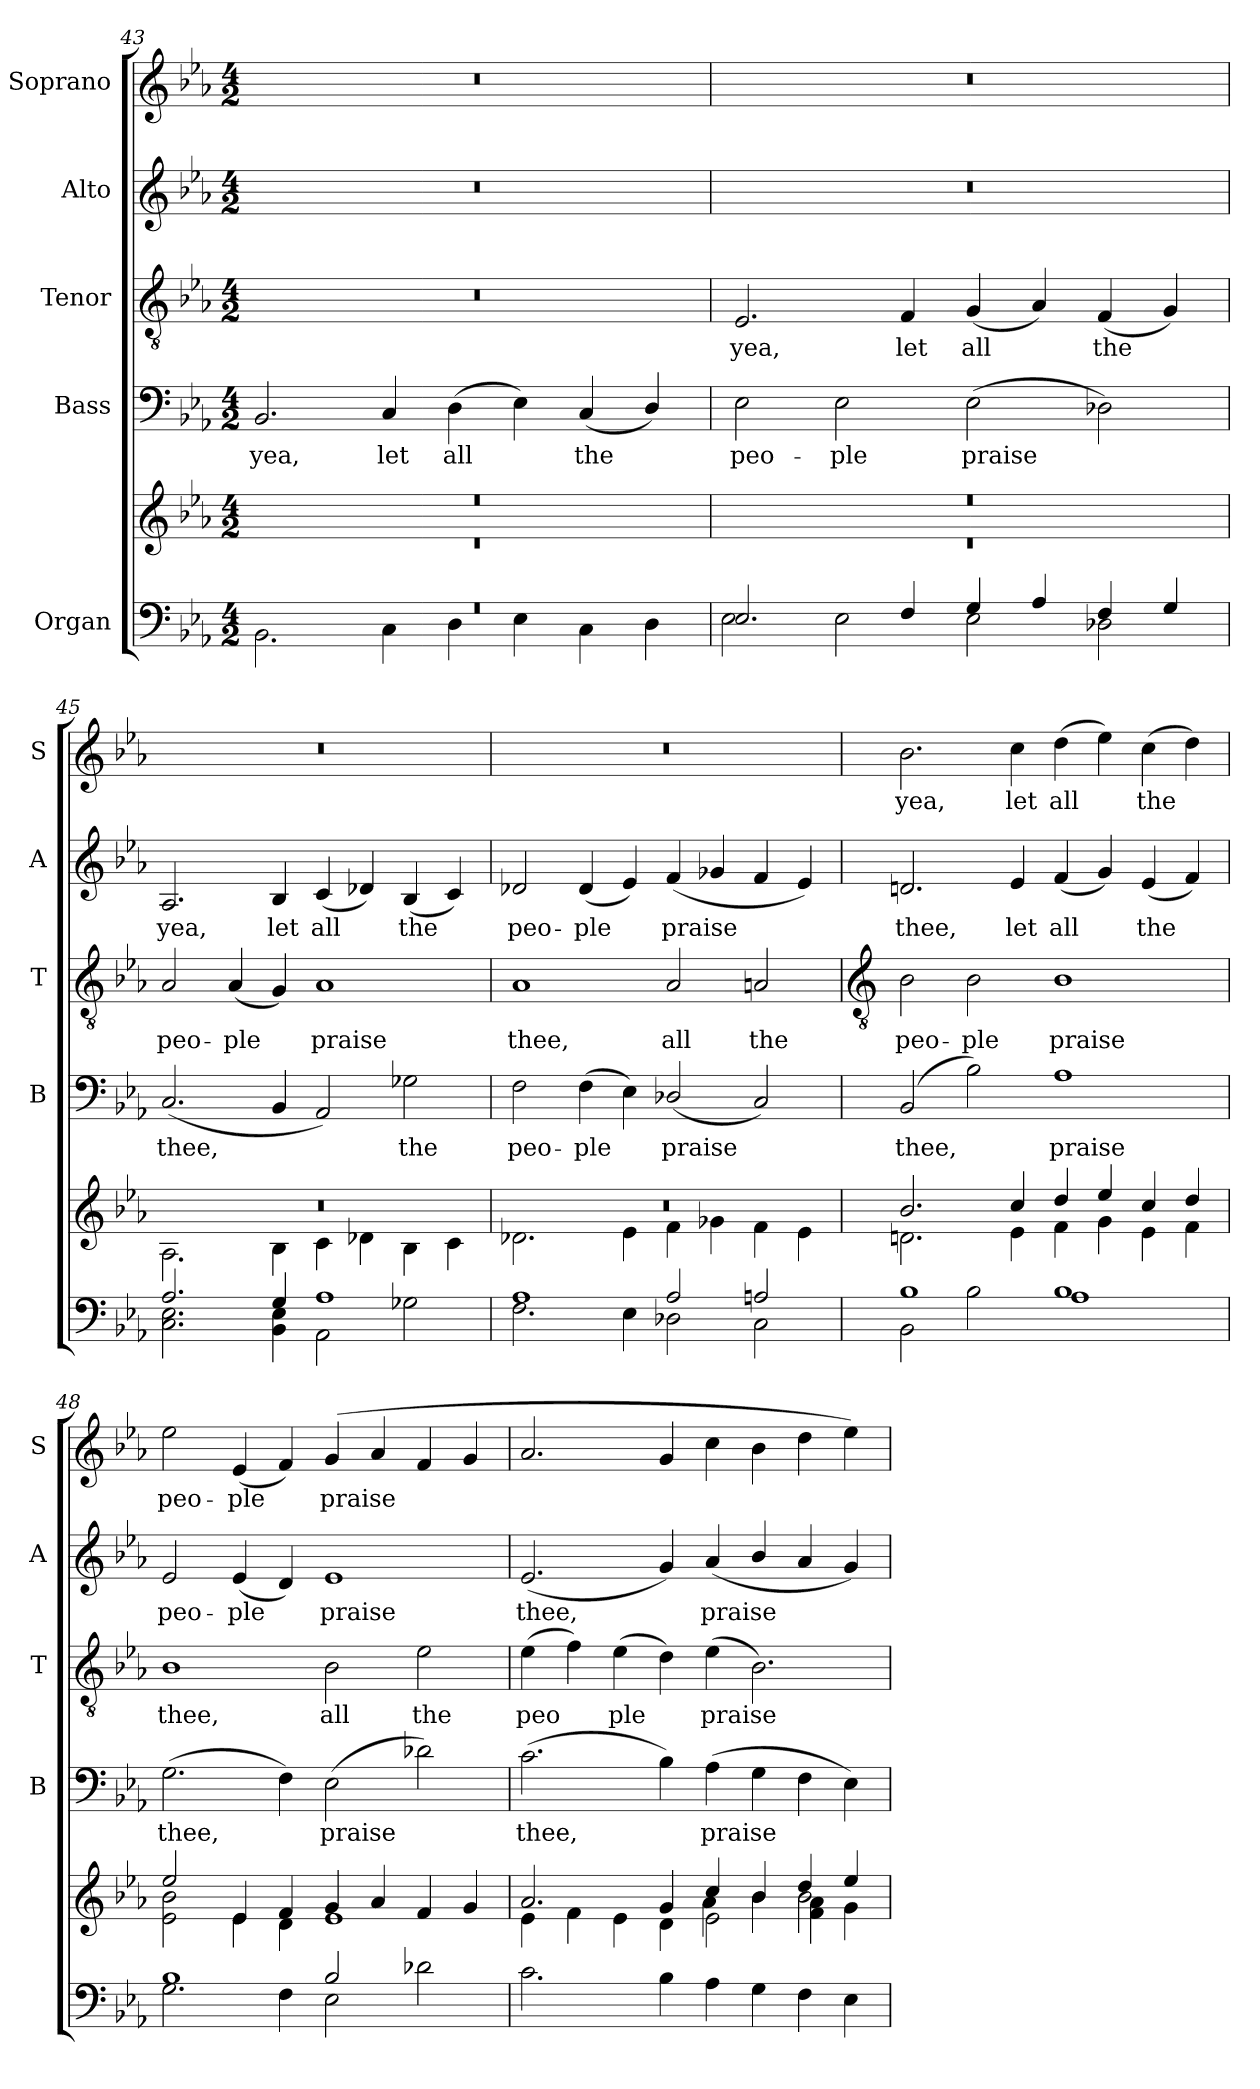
**kern	**kern	**kern	**text	**kern	**text	**kern	**text	**kern	**text
*part5	*part5	*part4	*part4	*part3	*part3	*part2	*part2	*part1	*part1
*staff6	*staff5	*staff4	*staff4	*staff3	*staff3	*staff2	*staff2	*staff1	*staff1
*I"Organ	*	*I"Bass	*	*I"Tenor	*	*I"Alto	*	*I"Soprano	*
*	*	*I'B	*	*I'T	*	*I'A	*	*I'S	*
!!LO:LB:g=z
*clefF4	*clefG2	*clefF4	*	*clefGv2	*	*clefG2	*	*clefG2	*
*k[b-e-a-]	*k[b-e-a-]	*k[b-e-a-]	*	*k[b-e-a-]	*	*k[b-e-a-]	*	*k[b-e-a-]	*
*E-:	*E-:	*E-:	*	*E-:	*	*E-:	*	*E-:	*
*M4/2	*M4/2	*M4/2	*	*M4/2	*	*M4/2	*	*M4/2	*
=43	=43	=43	=43	=43	=43	=43	=43	=43	=43
*^	*^	*	*	*	*	*	*	*	*
!	!	!	!	!	!LO:LY:b	!	!	!	!	!	!
0r	2.BB-\	0r	0r	2.BB-	yea,	0r	.	0r	.	0r	.
!	!	!	!	!	!LO:LY:b	!	!	!	!	!	!
.	4C\	.	.	4C	let	.	.	.	.	.	.
!	!	!	!	!	!LO:LY:b	!	!	!	!	!	!
.	4D\	.	.	(>4D	all	.	.	.	.	.	.
.	4E-\	.	.	4E-)	.	.	.	.	.	.	.
!	!	!	!	!	!LO:LY:b	!	!	!	!	!	!
.	4C\	.	.	(<4C	the	.	.	.	.	.	.
.	4D\	.	.	4D/)	.	.	.	.	.	.	.
=44	=44	=44	=44	=44	=44	=44	=44	=44	=44	=44	=44
!	!	!	!	!	!LO:LY:b	!	!LO:LY:b	!	!	!	!
2.E-/	2E-\	0r	0r	2E-	peo-	2.E-	yea,	0r	.	0r	.
!	!	!	!	!	!LO:LY:b	!	!	!	!	!	!
.	2E-\	.	.	2E-	-ple	.	.	.	.	.	.
!	!	!	!	!	!	!	!LO:LY:b	!	!	!	!
4F/	.	.	.	.	.	4F	let	.	.	.	.
!	!	!	!	!	!LO:LY:b	!	!LO:LY:b	!	!	!	!
4G/	2E-\	.	.	(>2E-	praise	(<4G	all	.	.	.	.
4A-/	.	.	.	.	.	4A-)	.	.	.	.	.
!	!	!	!	!	!	!	!LO:LY:b	!	!	!	!
4F/	2D-X\	.	.	2D-X)	.	(<4F	the	.	.	.	.
4G/	.	.	.	.	.	4G)	.	.	.	.	.
=45	=45	=45	=45	=45	=45	=45	=45	=45	=45	=45	=45
!	!	!	!	!	!LO:LY:b	!	!LO:LY:b	!	!LO:LY:b	!	!
2.A-/	2.C\ 2.E-\	0r	2.A-\	(<2.C	thee,	2A-	peo-	2.A-	yea,	0r	.
!	!	!	!	!	!	!	!LO:LY:b	!	!	!	!
.	.	.	.	.	.	(<4A-	-ple	.	.	.	.
!	!	!	!	!	!	!	!	!	!LO:LY:b	!	!
4G/	4BB-\ 4E-\	.	4B-\	4BB-	.	4G)	.	4B-	let	.	.
!	!	!	!	!	!	!	!LO:LY:b	!	!LO:LY:b	!	!
1A-/	2AA-\	.	4c\	2AA-)	.	1A-	praise	(<4c	all	.	.
.	.	.	4d-X\	.	.	.	.	4d-X)	.	.	.
!	!	!	!	!	!LO:LY:b	!	!	!	!LO:LY:b	!	!
.	2G-X\	.	4B-\	2G-X	the	.	.	(<4B-	the	.	.
.	.	.	4c\	.	.	.	.	4c)	.	.	.
=46	=46	=46	=46	=46	=46	=46	=46	=46	=46	=46	=46
!	!	!	!	!	!LO:LY:b	!	!LO:LY:b	!	!LO:LY:b	!	!
1A-/	2.F\	0r	2.d-X\	2F	peo-	1A-	thee,	2d-X	peo-	0r	.
!	!	!	!	!	!LO:LY:b	!	!	!	!LO:LY:b	!	!
.	.	.	.	(>4F	-ple	.	.	(<4d-	-ple	.	.
.	4E-\	.	4e-\	4E-)	.	.	.	4e-)	.	.	.
!	!	!	!	!	!LO:LY:b	!	!LO:LY:b	!	!LO:LY:b	!	!
2A-/	2D-X\	.	4f\	(<2D-X/	praise	2A-	all	(<4f	praise	.	.
.	.	.	4g-X\	.	.	.	.	4g-X	.	.	.
!	!	!	!	!	!	!	!LO:LY:b	!	!	!	!
2An/	2C\	.	4f\	2C)	.	2An	the	4f	.	.	.
.	.	.	4e-\	.	.	.	.	4e-)	.	.	.
*	*	*v	*v	*	*	*	*	*	*	*	*
!!LO:LB:g=z
=47	=47	=47	=47	=47	=47	=47	=47	=47	=47	=47
*	*	*	*	*	*clefGv2	*	*	*	*	*
*	*	*^	*	*	*	*	*	*	*	*
*	*	*	*^	*	*	*	*	*	*	*	*
!	!	!	!	!	!	!LO:LY:b	!	!LO:LY:b	!	!LO:LY:b	!	!LO:LY:b
1B-/	2BB-\	2.b-/	0ryy	2.dn\	(2BB-	thee,	2B-	peo-	2.dn	thee,	2.b-	yea,
!	!	!	!	!	!	!	!	!LO:LY:b	!	!	!	!
.	2B-\	.	.	.	2B-)	.	2B-	-ple	.	.	.	.
!	!	!	!	!	!	!	!	!	!	!LO:LY:b	!	!LO:LY:b
.	.	4cc/	.	4e-\	.	.	.	.	4e-	let	4cc	let
!	!	!	!	!	!	!LO:LY:b	!	!LO:LY:b	!	!LO:LY:b	!	!LO:LY:b
1B-/	1A-\	4dd/	.	4f\	1A-	praise	1B-	praise	(<4f	all	(>4dd	all
.	.	4ee-/	.	4g\	.	.	.	.	4g)	.	4ee-)	.
!	!	!	!	!	!	!	!	!	!	!LO:LY:b	!	!LO:LY:b
.	.	4cc/	.	4e-\	.	.	.	.	(<4e-	the	(>4cc	the
.	.	4dd/	.	4f\	.	.	.	.	4f)	.	4dd)	.
=48	=48	=48	=48	=48	=48	=48	=48	=48	=48	=48	=48	=48
!	!	!	!	!	!	!LO:LY:b	!	!LO:LY:b	!	!LO:LY:b	!	!LO:LY:b
1B-/	2.G\	2ee-/	0ryy	2e-\ 2b-\	(>2.G	thee,	1B-	thee,	2e-	peo-	2ee-	peo-
!	!	!	!	!	!	!	!	!	!	!LO:LY:b	!	!LO:LY:b
.	.	4e-/	.	4e-\	.	.	.	.	(<4e-	-ple	(<4e-	-ple
.	4F\	4f/	.	4d\	4F)	.	.	.	4d)	.	4f)	.
!	!	!	!	!	!	!LO:LY:b	!	!LO:LY:b	!	!LO:LY:b	!	!LO:LY:b
2B-/	2E-\	4g/	.	1e-\	(>2E-	praise	2B-	all	1e-	praise	(>4g	praise
.	.	4a-/	.	.	.	.	.	.	.	.	4a-	.
!	!	!	!	!	!	!	!	!LO:LY:b	!	!	!	!
2ryy	2d-X\	4f/	.	.	2d-X)	.	2e-	the	.	.	4f	.
.	.	4g/	.	.	.	.	.	.	.	.	4g	.
=49	=49	=49	=49	=49	=49	=49	=49	=49	=49	=49	=49	=49
!	!	!	!	!	!	!LO:LY:b	!	!LO:LY:b	!	!LO:LY:b	!	!
0ryy	2.c\	2.a-/	1ryy	4e-\	(>2.c	thee,	(>4e-	peo	(<2.e-	thee,	2.a-	.
.	.	.	.	4f\	.	.	4f)	.	.	.	.	.
!	!	!	!	!	!	!	!	!LO:LY:b	!	!	!	!
.	.	.	.	4e-\	.	.	(>4e-	ple	.	.	.	.
.	4B-\	4g/	.	4d\	4B-)	.	4d)	.	4g)	.	4g	.
!	!	!	!	!	!	!LO:LY:b	!	!LO:LY:b	!	!LO:LY:b	!	!
.	4A-\	4cc/	2e-\	4a-\	(>4A-	praise	(>4e-	praise	(<4a-	praise	4cc	.
.	4G\	4b-/	.	4b-\	4G	.	2.B-)	.	4b-/	.	4b-	.
.	4F\	4dd/	2b-\	4f\ 4a-\	4F	.	.	.	4a-	.	4dd	.
.	4E-\	4ee-/	.	4g\	4E-)	.	.	.	4g)	.	4ee-)	.
*v	*v	*	*	*	*	*	*	*	*	*	*	*
*	*v	*v	*v	*	*	*	*	*	*	*	*
=	=	=	=	=	=	=	=	=	=
*-	*-	*-	*-	*-	*-	*-	*-	*-	*-
